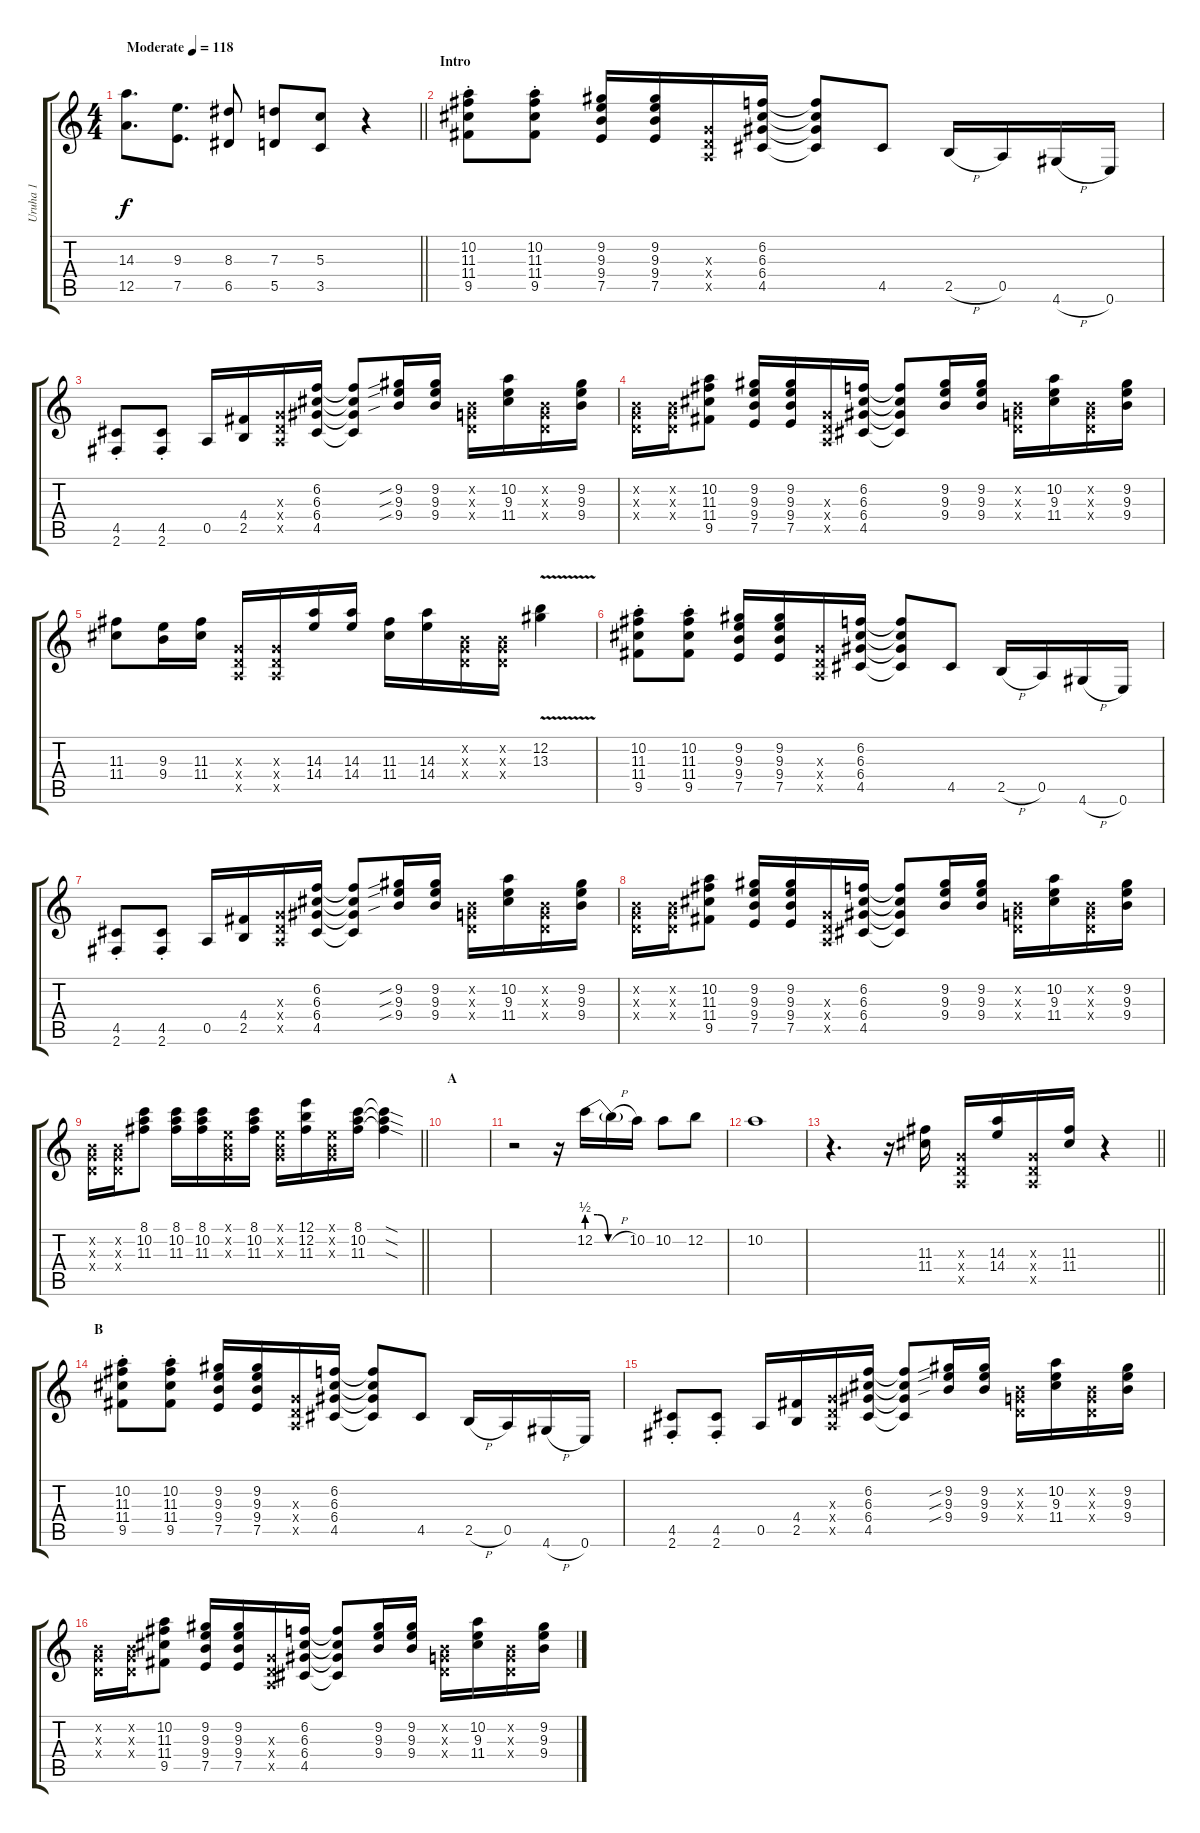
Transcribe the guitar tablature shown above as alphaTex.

\track ("Uruha 1" "Uruha 1") {instrument distortionguitar}
\staff {score tabs}
\tuning (E4 B3 G3 D3 A2 E2) {hide}
\ts (4 4)
\tempo (118 "Moderate")
\clef g2
\barLineRight lightlight
\ks c
(14.3 12.5).8{d dy f instrument distortionguitar} (9.3 7.5).8{d} (8.3 6.5).8 (7.3 5.5).8 (5.3 3.5).8 r.4 |
\section ("" "Intro")
(10.2{st} 11.3{st} 11.4{st} 9.5{st}).8 (10.2{st} 11.3{st} 11.4{st} 9.5{st}).8 (9.2 9.3 9.4 7.5).16 (9.2 9.3 9.4 7.5).16 (0.3{x} 0.4{x} 0.5{x}).16 (6.2 6.3 6.4 4.5).16 (6.2{t} 6.3{t} 6.4{t} 4.5{t}).8 4.5.8 2.5{h}.16 0.5.16 4.6{h}.16 0.6.16 |
(4.5{st} 2.6{st}).8 (4.5{st} 2.6{st}).8 0.5.16 (4.4 2.5).16 (0.3{x} 0.4{x} 0.5{x}).16 (6.2 6.3 6.4 4.5).16 (6.2{t} 6.3{t} 6.4{t} 4.5{t}).8 (9.2{sib} 9.3{sib} 9.4{sib}).16 (9.2 9.3 9.4).16 (0.2{x} 0.3{x} 0.4{x}).16 (10.2 9.3 11.4).16 (0.2{x} 0.3{x} 0.4{x}).16 (9.2 9.3 9.4).16 |
(0.2{x} 0.3{x} 0.4{x}).16 (0.2{x} 0.3{x} 0.4{x}).16 (10.2 11.3 11.4 9.5).8 (9.2 9.3 9.4 7.5).16 (9.2 9.3 9.4 7.5).16 (0.3{x} 0.4{x} 0.5{x}).16 (6.2 6.3 6.4 4.5).16 (6.2{t} 6.3{t} 6.4{t} 4.5{t}).8 (9.2 9.3 9.4).16 (9.2 9.3 9.4).16 (0.2{x} 0.3{x} 0.4{x}).16 (10.2 9.3 11.4).16 (0.2{x} 0.3{x} 0.4{x}).16 (9.2 9.3 9.4).16 |
(11.3 11.4).8 (9.3 9.4).16 (11.3 11.4).16 (0.3{x} 0.4{x} 0.5{x}).16 (0.3{x} 0.4{x} 0.5{x}).16 (14.3 14.4).16 (14.3 14.4).16 (11.3 11.4).16 (14.3 14.4).16 (0.2{x} 0.3{x} 0.4{x}).16 (0.2{x} 0.3{x} 0.4{x}).16 (12.2{v} 13.3{v}).4 |
(10.2{st} 11.3{st} 11.4{st} 9.5{st}).8 (10.2{st} 11.3{st} 11.4{st} 9.5{st}).8 (9.2 9.3 9.4 7.5).16 (9.2 9.3 9.4 7.5).16 (0.3{x} 0.4{x} 0.5{x}).16 (6.2 6.3 6.4 4.5).16 (6.2{t} 6.3{t} 6.4{t} 4.5{t}).8 4.5.8 2.5{h}.16 0.5.16 4.6{h}.16 0.6.16 |
(4.5{st} 2.6{st}).8 (4.5{st} 2.6{st}).8 0.5.16 (4.4 2.5).16 (0.3{x} 0.4{x} 0.5{x}).16 (6.2 6.3 6.4 4.5).16 (6.2{t} 6.3{t} 6.4{t} 4.5{t}).8 (9.2{sib} 9.3{sib} 9.4{sib}).16 (9.2 9.3 9.4).16 (0.2{x} 0.3{x} 0.4{x}).16 (10.2 9.3 11.4).16 (0.2{x} 0.3{x} 0.4{x}).16 (9.2 9.3 9.4).16 |
(0.2{x} 0.3{x} 0.4{x}).16 (0.2{x} 0.3{x} 0.4{x}).16 (10.2 11.3 11.4 9.5).8 (9.2 9.3 9.4 7.5).16 (9.2 9.3 9.4 7.5).16 (0.3{x} 0.4{x} 0.5{x}).16 (6.2 6.3 6.4 4.5).16 (6.2{t} 6.3{t} 6.4{t} 4.5{t}).8 (9.2 9.3 9.4).16 (9.2 9.3 9.4).16 (0.2{x} 0.3{x} 0.4{x}).16 (10.2 9.3 11.4).16 (0.2{x} 0.3{x} 0.4{x}).16 (9.2 9.3 9.4).16 |
\barLineRight lightlight
(0.2{x} 0.3{x} 0.4{x}).16 (0.2{x} 0.3{x} 0.4{x}).16 (8.1 10.2 11.3).8 (8.1 10.2 11.3).16 (8.1 10.2 11.3).16 (0.1{x} 0.2{x} 0.3{x}).16 (8.1 10.2 11.3).16 (0.1{x} 0.2{x} 0.3{x}).16 (12.1 12.2 11.3).16 (0.1{x} 0.2{x} 0.3{x}).16 (8.1 10.2 11.3).16 (8.1{sod t} 10.2{sod t} 11.3{sod t}).4 |
\section ("" "A")
|
r.2 r.16 12.2{be (custom 0 2 15 2 30 0 60 0)}.16 12.2{h t}.16 10.2.16 10.2.8 12.2.8 |
10.2.1 |
\barLineRight lightlight
r.4{d} r.16 (11.3 11.4).16 (0.3{x} 0.4{x} 0.5{x}).16 (14.3 14.4).16 (0.3{x} 0.4{x} 0.5{x}).16 (11.3 11.4).16 r.4 |
\section ("" "B")
(10.2{st} 11.3{st} 11.4{st} 9.5{st}).8 (10.2{st} 11.3{st} 11.4{st} 9.5{st}).8 (9.2 9.3 9.4 7.5).16 (9.2 9.3 9.4 7.5).16 (0.3{x} 0.4{x} 0.5{x}).16 (6.2 6.3 6.4 4.5).16 (6.2{t} 6.3{t} 6.4{t} 4.5{t}).8 4.5.8 2.5{h}.16 0.5.16 4.6{h}.16 0.6.16 |
(4.5{st} 2.6{st}).8 (4.5{st} 2.6{st}).8 0.5.16 (4.4 2.5).16 (0.3{x} 0.4{x} 0.5{x}).16 (6.2 6.3 6.4 4.5).16 (6.2{t} 6.3{t} 6.4{t} 4.5{t}).8 (9.2{sib} 9.3{sib} 9.4{sib}).16 (9.2 9.3 9.4).16 (0.2{x} 0.3{x} 0.4{x}).16 (10.2 9.3 11.4).16 (0.2{x} 0.3{x} 0.4{x}).16 (9.2 9.3 9.4).16 |
(0.2{x} 0.3{x} 0.4{x}).16 (0.2{x} 0.3{x} 0.4{x}).16 (10.2 11.3 11.4 9.5).8 (9.2 9.3 9.4 7.5).16 (9.2 9.3 9.4 7.5).16 (0.3{x} 0.4{x} 0.5{x}).16 (6.2 6.3 6.4 4.5).16 (6.2{t} 6.3{t} 6.4{t} 4.5{t}).8 (9.2 9.3 9.4).16 (9.2 9.3 9.4).16 (0.2{x} 0.3{x} 0.4{x}).16 (10.2 9.3 11.4).16 (0.2{x} 0.3{x} 0.4{x}).16 (9.2 9.3 9.4).16
